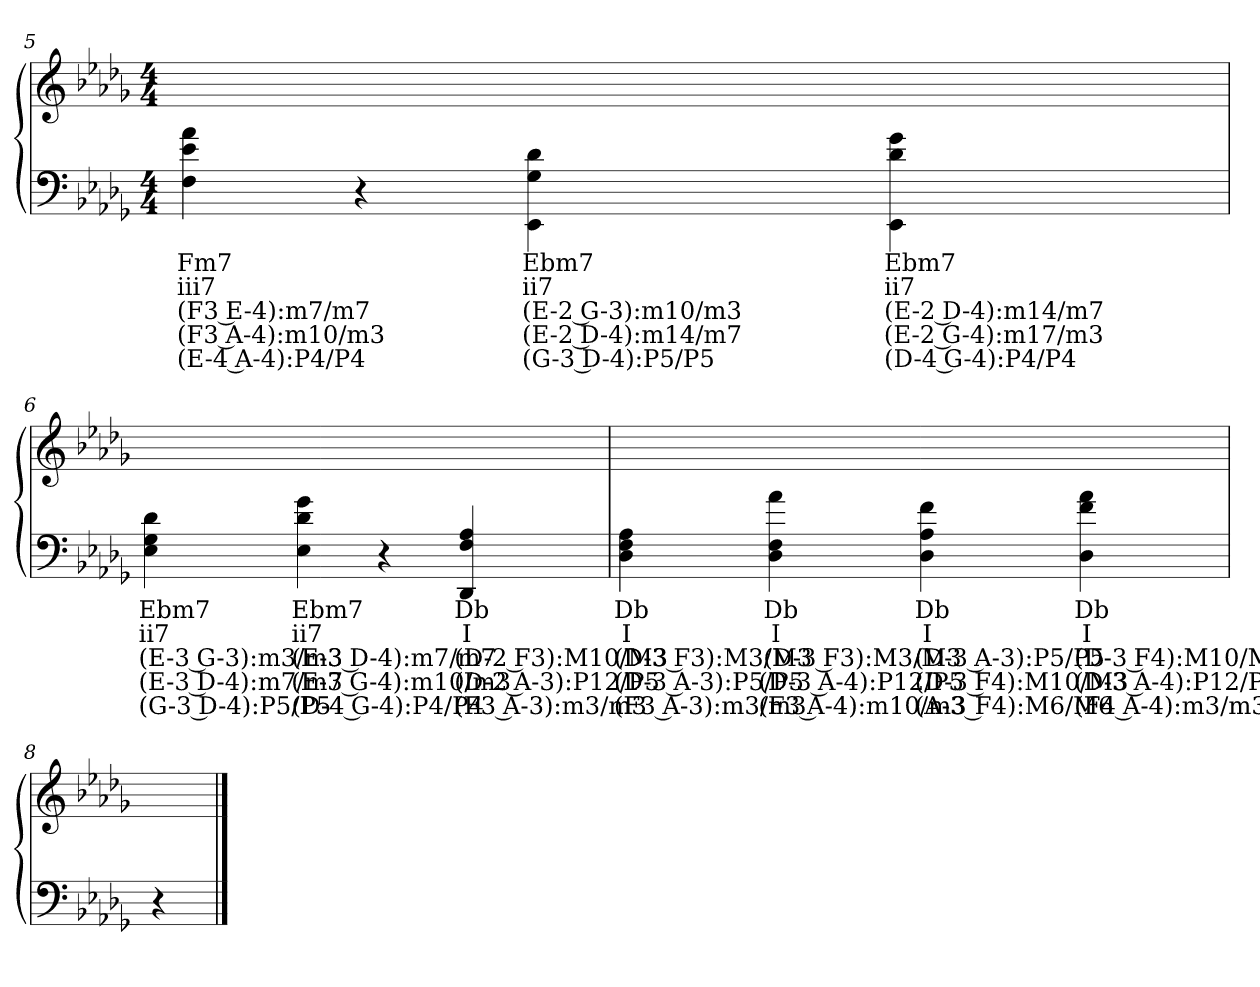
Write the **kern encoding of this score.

**kern	**text	**text	**text	**text	**text	**kern
*part2	*part2	*part2	*part2	*part2	*part2	*part1
*staff2	*staff2	*staff2	*staff2	*staff2	*staff2	*staff1
*clefF4	*	*	*	*	*	*clefG2
*k[b-e-a-d-g-]	*	*	*	*	*	*k[b-e-a-d-g-]
*D-:	*	*	*	*	*	*D-:
*M4/4	*	*	*	*	*	*M4/4
=5	=5	=5	=5	=5	=5	=5
4F 4e- 4a-	Fm7	iii7	(F3 E-4):m7/m7	(F3 A-4):m10/m3	(E-4 A-4):P4/P4	1ryy
4r	.	.	.	.	.	.
4EE- 4G- 4d-	Ebm7	ii7	(E-2 G-3):m10/m3	(E-2 D-4):m14/m7	(G-3 D-4):P5/P5	.
4EE- 4d- 4g-	Ebm7	ii7	(E-2 D-4):m14/m7	(E-2 G-4):m17/m3	(D-4 G-4):P4/P4	.
=6	=6	=6	=6	=6	=6	=6
4E- 4G- 4d-	Ebm7	ii7	(E-3 G-3):m3/m3	(E-3 D-4):m7/m7	(G-3 D-4):P5/P5	1ryy
4E- 4d- 4g-	Ebm7	ii7	(E-3 D-4):m7/m7	(E-3 G-4):m10/m3	(D-4 G-4):P4/P4	.
4r	.	.	.	.	.	.
4DD- 4F 4A-	Db	I	(D-2 F3):M10/M3	(D-2 A-3):P12/P5	(F3 A-3):m3/m3	.
=7	=7	=7	=7	=7	=7	=7
4D- 4F 4A-	Db	I	(D-3 F3):M3/M3	(D-3 A-3):P5/P5	(F3 A-3):m3/m3	1ryy
4D- 4F 4a-	Db	I	(D-3 F3):M3/M3	(D-3 A-4):P12/P5	(F3 A-4):m10/m3	.
4D- 4A- 4f	Db	I	(D-3 A-3):P5/P5	(D-3 F4):M10/M3	(A-3 F4):M6/M6	.
4D- 4f 4a-	Db	I	(D-3 F4):M10/M3	(D-3 A-4):P12/P5	(F4 A-4):m3/m3	.
=8	=8	=8	=8	=8	=8	=8
4r	.	.	.	.	.	4ryy
==	==	==	==	==	==	==
*-	*-	*-	*-	*-	*-	*-
